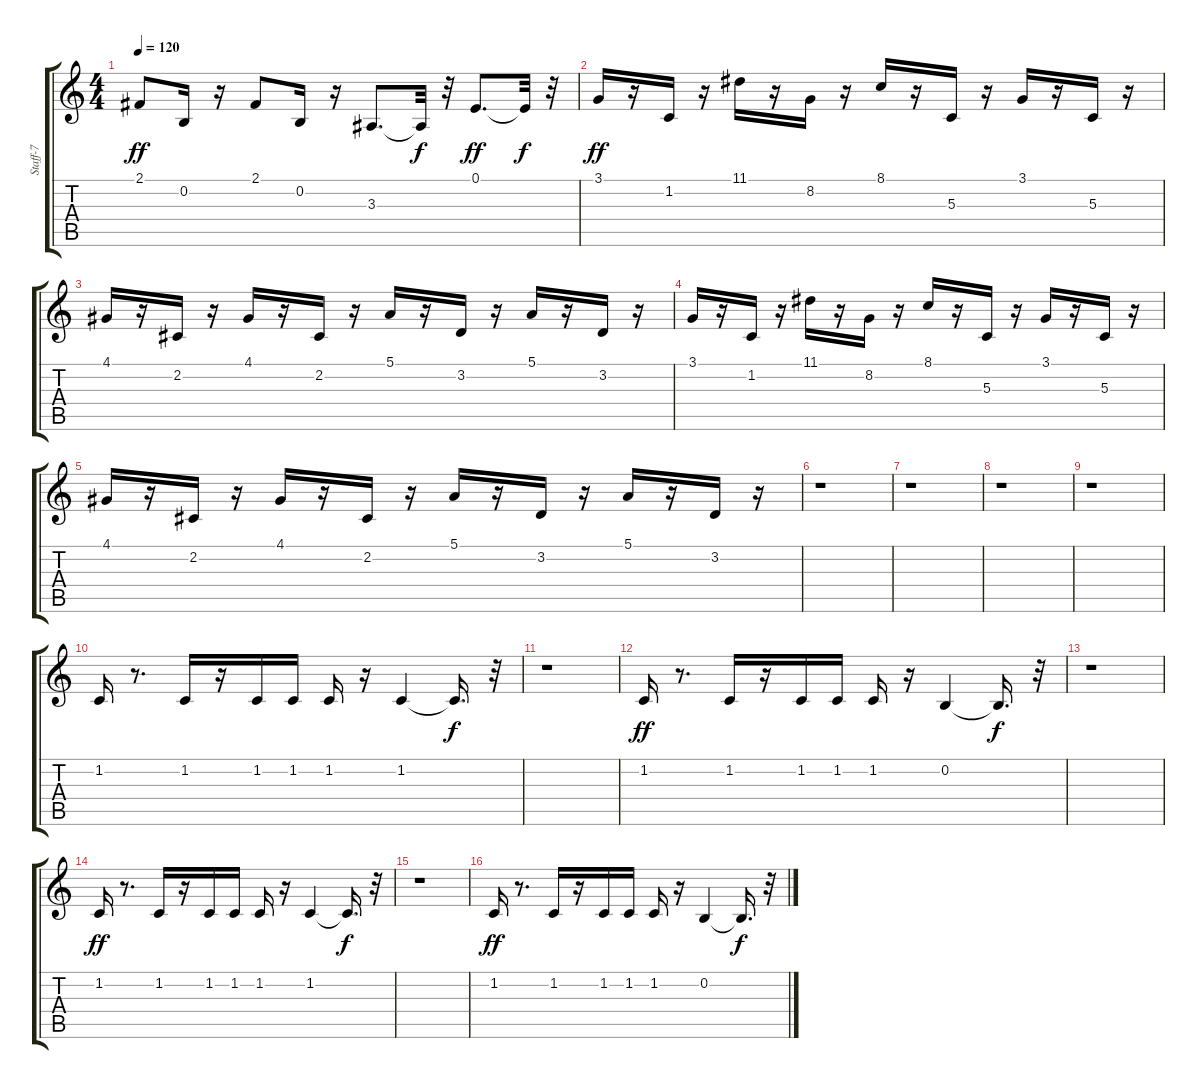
\track ("Staff-7" "Staff-7") {instrument trombone}
\staff {score tabs}
\tuning (E4 B3 G3 D3 A2 E2) {hide}
\ts (4 4)
\tempo 120
\clef g2
\ks c
2.1.8{dy ff} 0.2.16 r.16 2.1.8 0.2.16 r.16 3.3.8{d} 3.3{t}.32{dy f} r.32 0.1.8{d dy ff} 0.1{t}.32{dy f} r.32 |
3.1.16{dy ff} r.16 1.2.16 r.16 11.1.16 r.16 8.2.16 r.16 8.1.16 r.16 5.3.16 r.16 3.1.16 r.16 5.3.16 r.16 |
4.1.16 r.16 2.2.16 r.16 4.1.16 r.16 2.2.16 r.16 5.1.16 r.16 3.2.16 r.16 5.1.16 r.16 3.2.16 r.16 |
3.1.16 r.16 1.2.16 r.16 11.1.16 r.16 8.2.16 r.16 8.1.16 r.16 5.3.16 r.16 3.1.16 r.16 5.3.16 r.16 |
4.1.16 r.16 2.2.16 r.16 4.1.16 r.16 2.2.16 r.16 5.1.16 r.16 3.2.16 r.16 5.1.16 r.16 3.2.16 r.16 |
r.1 |
r.1 |
r.1 |
r.1 |
1.2.16 r.8{d} 1.2.16 r.16 1.2.16 1.2.16 1.2.16 r.16 1.2.4 1.2{t}.16{d dy f} r.32 |
r.1 |
1.2.16{dy ff} r.8{d} 1.2.16 r.16 1.2.16 1.2.16 1.2.16 r.16 0.2.4 0.2{t}.16{d dy f} r.32 |
r.1 |
1.2.16{dy ff} r.8{d} 1.2.16 r.16 1.2.16 1.2.16 1.2.16 r.16 1.2.4 1.2{t}.16{d dy f} r.32 |
r.1 |
1.2.16{dy ff} r.8{d} 1.2.16 r.16 1.2.16 1.2.16 1.2.16 r.16 0.2.4 0.2{t}.16{d dy f} r.32
